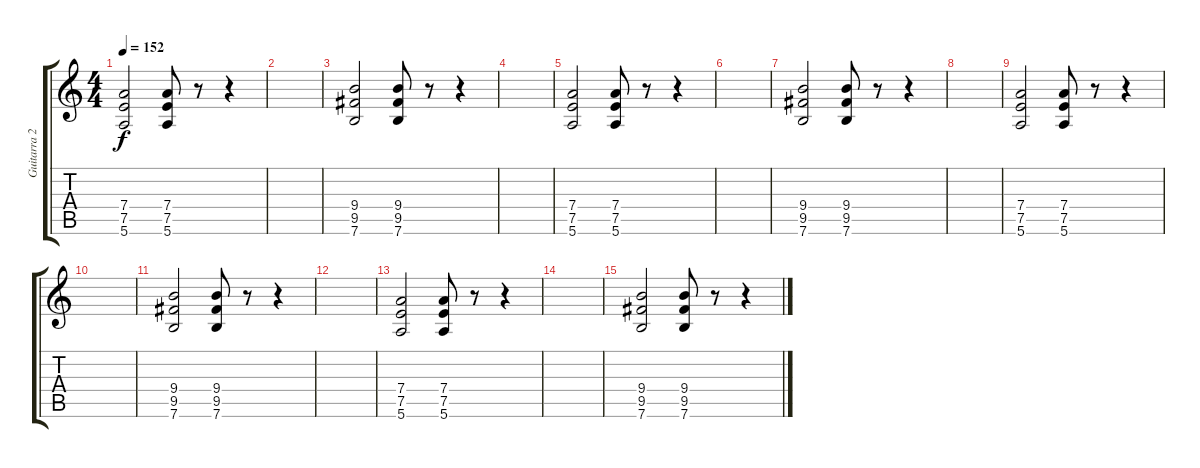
\track ("Guitarra 2" "Guitarra 2") {instrument overdrivenguitar}
\staff {score tabs}
\tuning (E4 B3 G3 D3 A2 E2) {hide}
\ts (4 4)
\tempo 152
\clef g2
\ks c
(7.4 7.5 5.6).2{dy f instrument overdrivenguitar} (7.4 7.5 5.6).8 r.8 r.4 |
|
(9.4 9.5 7.6).2{volume 12 instrument overdrivenguitar} (9.4 9.5 7.6).8 r.8 r.4 |
|
(7.4 7.5 5.6).2{instrument overdrivenguitar} (7.4 7.5 5.6).8 r.8 r.4 |
|
(9.4 9.5 7.6).2{volume 12 instrument overdrivenguitar} (9.4 9.5 7.6).8 r.8 r.4 |
|
(7.4 7.5 5.6).2{instrument overdrivenguitar} (7.4 7.5 5.6).8 r.8 r.4 |
|
(9.4 9.5 7.6).2{volume 12 instrument overdrivenguitar} (9.4 9.5 7.6).8 r.8 r.4 |
|
(7.4 7.5 5.6).2{instrument overdrivenguitar} (7.4 7.5 5.6).8 r.8 r.4 |
|
(9.4 9.5 7.6).2{volume 12 instrument overdrivenguitar} (9.4 9.5 7.6).8 r.8 r.4
